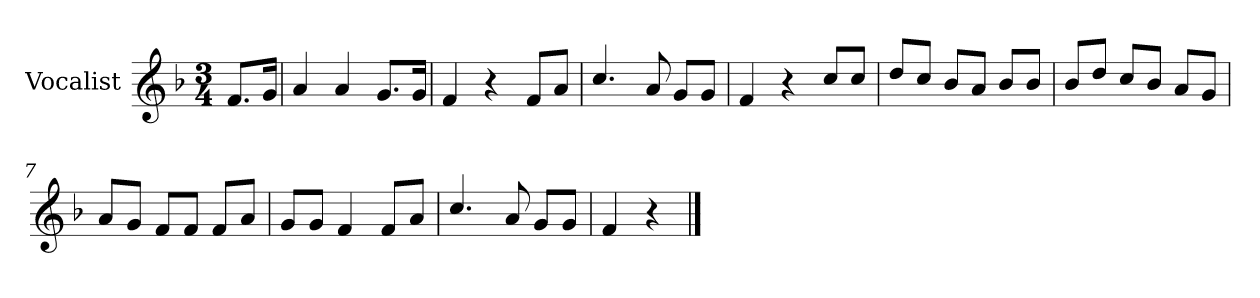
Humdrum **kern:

**kern
*part1
*staff1
*I"Vocalist
*k[b-]
*F:
*M3/4
=
8.fL
16gJk
=1
4a
4a
8.gL
16gJk
=2
4f
4r
8fL
8aJ
=3
4.cc/
8a
8gL
8gJ
=4
4f
4r
8cc/L
8cc/J
=5
8dd/L
8cc/J
8b-/L
8aJ
8b-/L
8b-/J
=6
8b-/L
8dd/J
8cc/L
8b-/J
8aL
8gJ
=7
8aL
8gJ
8fL
8fJ
8fL
8aJ
=8
8gL
8gJ
4f
8fL
8aJ
=9
4.cc/
8a
8gL
8gJ
=10
4f
4r
==
*-
